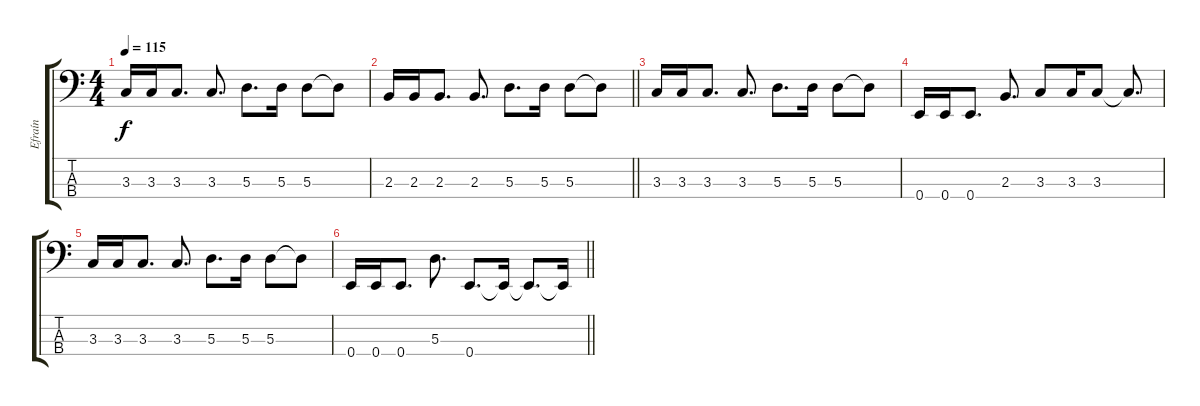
\track ("Efraín" "Efraín") {instrument electricbasspick}
\staff {score tabs}
\tuning (G2 D2 A1 E1) {hide}
\ts (4 4)
\tempo 115
\clef f4
\ks c
3.3.16{dy f} 3.3.16 3.3.8{d} 3.3.8{d} 5.3.8{d} 5.3.16 5.3.8 5.3{t}.8 |
\barLineRight lightlight
2.3.16 2.3.16 2.3.8{d} 2.3.8{d} 5.3.8{d} 5.3.16 5.3.8 5.3{t}.8 |
3.3.16 3.3.16 3.3.8{d} 3.3.8{d} 5.3.8{d} 5.3.16 5.3.8 5.3{t}.8 |
0.4.16 0.4.16 0.4.8{d} 2.3.8{d} 3.3.8 3.3.16 3.3.8 3.3{t}.8{d} |
3.3.16 3.3.16 3.3.8{d} 3.3.8{d} 5.3.8{d} 5.3.16 5.3.8 5.3{t}.8 |
\barLineRight lightlight
0.4.16 0.4.16 0.4.8{d} 5.3.8{d} 0.4.8{d} 0.4{t}.16 0.4{t}.8{d} 0.4{t}.16
